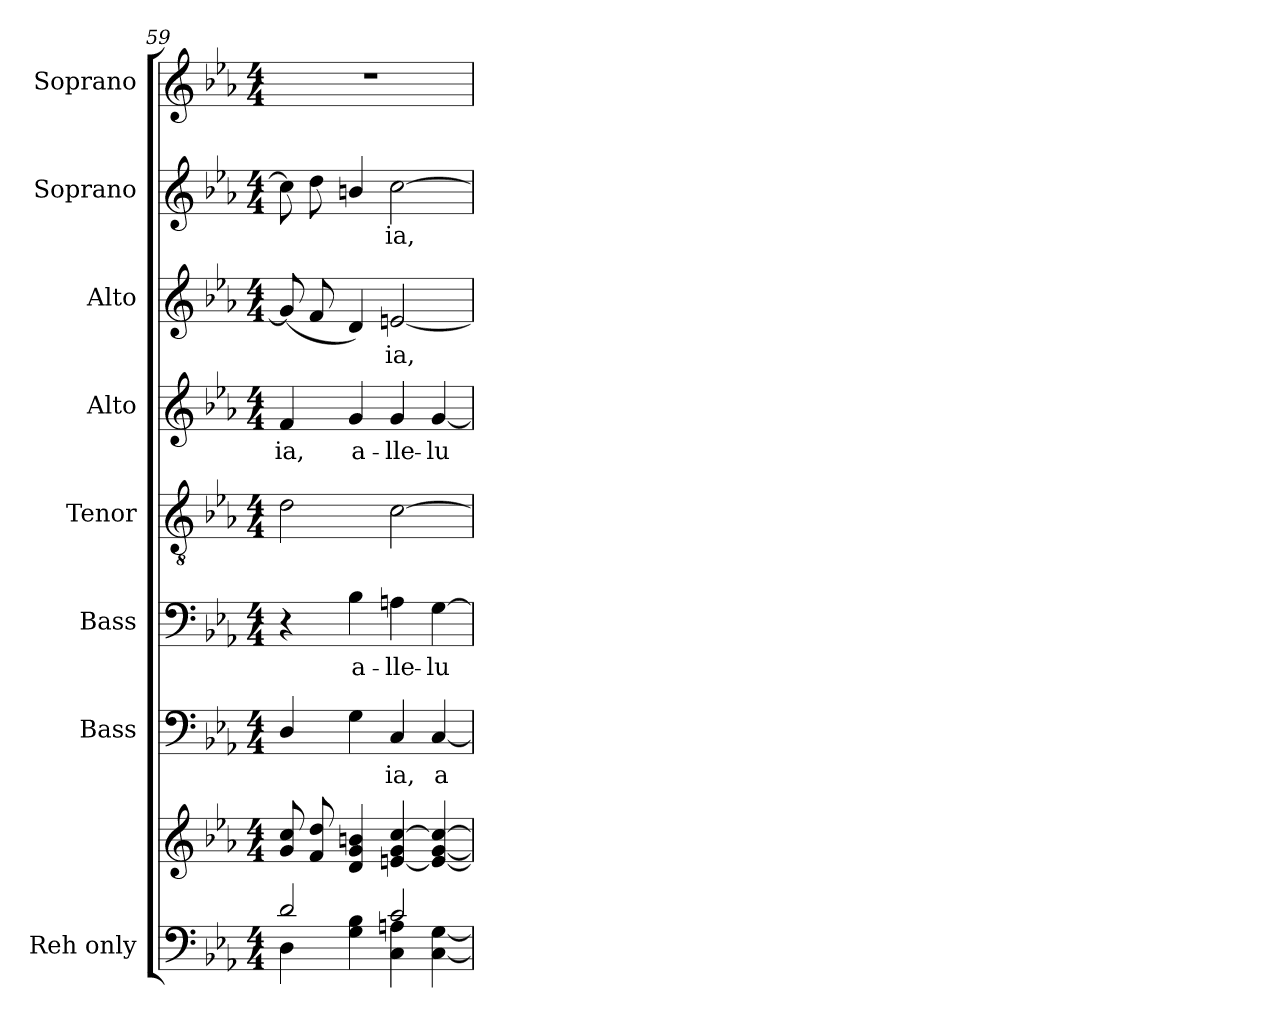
**kern	**kern	**kern	**text	**kern	**text	**kern	**kern	**text	**kern	**text	**kern	**text	**kern
*part8	*part8	*part7	*part7	*part6	*part6	*part5	*part4	*part4	*part3	*part3	*part2	*part2	*part1
*staff9	*staff8	*staff7	*staff7	*staff6	*staff6	*staff5	*staff4	*staff4	*staff3	*staff3	*staff2	*staff2	*staff1
*I"Reh only	*	*I"Bass	*	*I"Bass	*	*I"Tenor	*I"Alto	*	*I"Alto	*	*I"Soprano	*	*I"Soprano
*I'Reh only	*	*I'B.	*	*I'B.	*	*I'T.	*I'A.	*	*I'A.	*	*I'S.	*	*I'S.
*clefF4	*clefG2	*clefF4	*	*clefF4	*	*clefGv2	*clefG2	*	*clefG2	*	*clefG2	*	*clefG2
*	*	*	*	*	*	*ITrd7c12	*	*	*	*	*	*	*
*k[b-e-a-]	*k[b-e-a-]	*k[b-e-a-]	*	*k[b-e-a-]	*	*k[b-e-a-]	*k[b-e-a-]	*	*k[b-e-a-]	*	*k[b-e-a-]	*	*k[b-e-a-]
*E-:	*E-:	*E-:	*	*E-:	*	*E-:	*E-:	*	*E-:	*	*E-:	*	*E-:
*M4/4	*M4/4	*M4/4	*	*M4/4	*	*M4/4	*M4/4	*	*M4/4	*	*M4/4	*	*M4/4
=59	=59	=59	=59	=59	=59	=59	=59	=59	=59	=59	=59	=59	=59
*^	*	*	*	*	*	*	*	*	*	*	*	*	*
!	!	!	!	!	!	!	!	!	!LO:LY:b:color=#000000	!	!	!	!	!
2di/	4Di\	8gi/ 8cci	4Di/	.	4r	.	2Di\	4fi/	-ia,	(8gi/]	.	8cci\]	.	1r
.	.	8fi/ 8ddi	.	.	.	.	.	.	.	8fi/	.	8ddi\	.	.
!	!	!	!	!	!	!LO:LY:b:color=#000000	!	!	!	!	!	!	!	!
!	!	!	!	!	!	!	!	!	!LO:LY:b:color=#000000	!	!	!	!	!
.	4Gi\ 4B-i	4di/ 4gi 4bni	4Gi\	.	4B-i\	a-	.	4gi/	a-	4di/)	.	4bni/	.	.
!	!	!	!	!LO:LY:b:color=#000000	!	!	!	!	!	!	!	!	!	!
!	!	!	!	!	!	!LO:LY:b:color=#000000	!	!	!	!	!	!	!	!
!	!	!	!	!	!	!	!	!	!LO:LY:b:color=#000000	!	!	!	!	!
!	!	!	!	!	!	!	!	!	!	!	!LO:LY:b:color=#000000	!	!	!
!	!	!	!	!	!	!	!	!	!	!	!	!	!LO:LY:b:color=#000000	!
2ci/	4Ci\ 4Ani	[4eni/ 4gi [4cci	4Ci/	-ia,	4Ani\	-lle-	[2Ci\	4gi/	-lle-	[2eni/	-ia,	[2cci\	-ia,	.
!	!	!	!	!LO:LY:b:color=#000000	!	!	!	!	!	!	!	!	!	!
!	!	!	!	!	!	!LO:LY:b:color=#000000	!	!	!	!	!	!	!	!
!	!	!	!	!	!	!	!	!	!LO:LY:b:color=#000000	!	!	!	!	!
.	[4Ci\ [4Gi	4ei/_ [4gi 4cci_	[4Ci/	a-	[4Gi\	-lu-	.	[4gi/	-lu-	.	.	.	.	.
*v	*v	*	*	*	*	*	*	*	*	*	*	*	*	*
=	=	=	=	=	=	=	=	=	=	=	=	=	=
*-	*-	*-	*-	*-	*-	*-	*-	*-	*-	*-	*-	*-	*-
